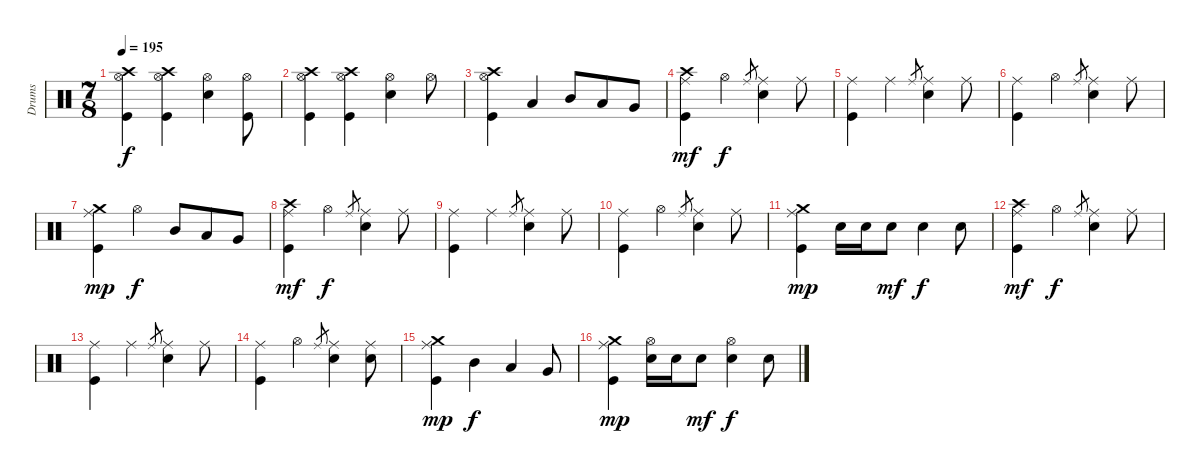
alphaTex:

\track ("Drums" "Drums") {instrument percussion}
\staff {score}
\articulation defaults
\ts (7 8)
\tempo 195
\clef neutral
\ks c
("Hi-Hat (open)" "Crash high (hit)" "Kick (hit)").4{dy f} ("Hi-Hat (open)" "Crash high (hit)" "Kick (hit)").4 ("Hi-Hat (open)" "Electric Snare (hit)").4 ("Hi-Hat (open)" "Kick (hit)").8 |
("Hi-Hat (open)" "Crash high (hit)" "Kick (hit)").4 ("Hi-Hat (open)" "Crash high (hit)" "Kick (hit)").4 ("Hi-Hat (open)" "Electric Snare (hit)").4 "Hi-Hat (open)".8 |
("Hi-Hat (open)" "Crash high (hit)" "Kick (hit)").4 "Low Tom (hit)".4 "Mid Tom (hit)".8 "Low Tom (hit)".8 "Very Low Tom (hit)".8 |
("Crash high (hit)" "Ride (middle)" "Kick (hit)").4{dy mf} "Hi-Hat (open)".4{dy f} "Ride (middle)".8{gr} ("Ride (middle)" "Electric Snare (hit)").4 "Ride (middle)".8 |
("Ride (middle)" "Kick (hit)").4 "Ride (middle)".4 "Ride (middle)".8{gr} ("Ride (middle)" "Electric Snare (hit)").4 "Ride (middle)".8 |
("Ride (middle)" "Kick (hit)").4 "Hi-Hat (open)".4 "Ride (middle)".8{gr} ("Ride (middle)" "Electric Snare (hit)").4 "Ride (middle)".8 |
("Crash medium (hit)" "Ride (middle)" "Kick (hit)").4{dy mp} "Hi-Hat (open)".4{dy f} "Mid Tom (hit)".8 "Low Tom (hit)".8 "Very Low Tom (hit)".8 |
("Crash high (hit)" "Ride (middle)" "Kick (hit)").4{dy mf} "Hi-Hat (open)".4{dy f} "Ride (middle)".8{gr} ("Ride (middle)" "Electric Snare (hit)").4 "Ride (middle)".8 |
("Ride (middle)" "Kick (hit)").4 "Ride (middle)".4 "Ride (middle)".8{gr} ("Ride (middle)" "Electric Snare (hit)").4 "Ride (middle)".8 |
("Ride (middle)" "Kick (hit)").4 "Hi-Hat (open)".4 "Ride (middle)".8{gr} ("Ride (middle)" "Electric Snare (hit)").4 "Ride (middle)".8 |
("Crash medium (hit)" "Ride (middle)" "Kick (hit)").4{dy mp} "Electric Snare (hit)".16 "Electric Snare (hit)".16 "Electric Snare (hit)".8{dy mf} "Electric Snare (hit)".4{dy f} "Electric Snare (hit)".8 |
("Crash high (hit)" "Ride (middle)" "Kick (hit)").4{dy mf} "Hi-Hat (open)".4{dy f} "Ride (middle)".8{gr} ("Ride (middle)" "Electric Snare (hit)").4 "Ride (middle)".8 |
("Ride (middle)" "Kick (hit)").4 "Ride (middle)".4 "Ride (middle)".8{gr} ("Ride (middle)" "Electric Snare (hit)").4 "Ride (middle)".8 |
("Ride (middle)" "Kick (hit)").4 "Hi-Hat (open)".4 "Ride (middle)".8{gr} ("Ride (middle)" "Electric Snare (hit)").4 ("Ride (middle)" "Electric Snare (hit)").8 |
("Crash medium (hit)" "Ride (middle)" "Kick (hit)").4{dy mp} "Mid Tom (hit)".4{dy f} "Low Tom (hit)".4 "Very Low Tom (hit)".8 |
("Crash medium (hit)" "Ride (middle)" "Kick (hit)").4{dy mp} ("Hi-Hat (open)" "Electric Snare (hit)").16 "Electric Snare (hit)".16 "Electric Snare (hit)".8{dy mf} ("Hi-Hat (open)" "Electric Snare (hit)").4{dy f} "Electric Snare (hit)".8
